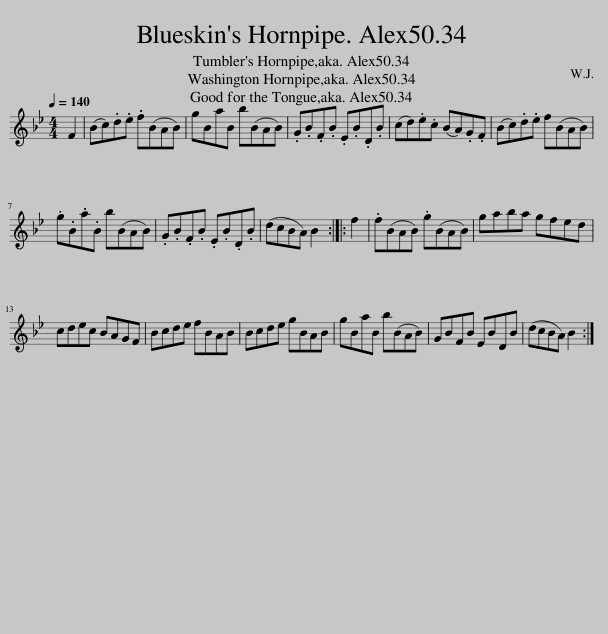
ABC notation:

X:1
L:1/8
Q:1/4=140
M:4/4
I:linebreak $
K:Bb
V:1 treble
V:1
 F2 | (Bc).d.e .f(BAB) | gBaB b(BAB) | .G.B.F.B .E.B.D.B | (cd).e.c (BA).G.F | %5
 (Bc).d.e f(BAB) |$ .g.B.a.B b(BAB) | .G.B.F.B .E.B.D.B | (dcBA) B2 :: f2 | %10
 .f(BAB) .g(BAB) | gaba gfed |$ cdec BAGF | Bcde fBAB | Bcde gBAB | %15
 gBaB b(BAB) | GBFB EBDB | (dcBA) B2 :| %18
